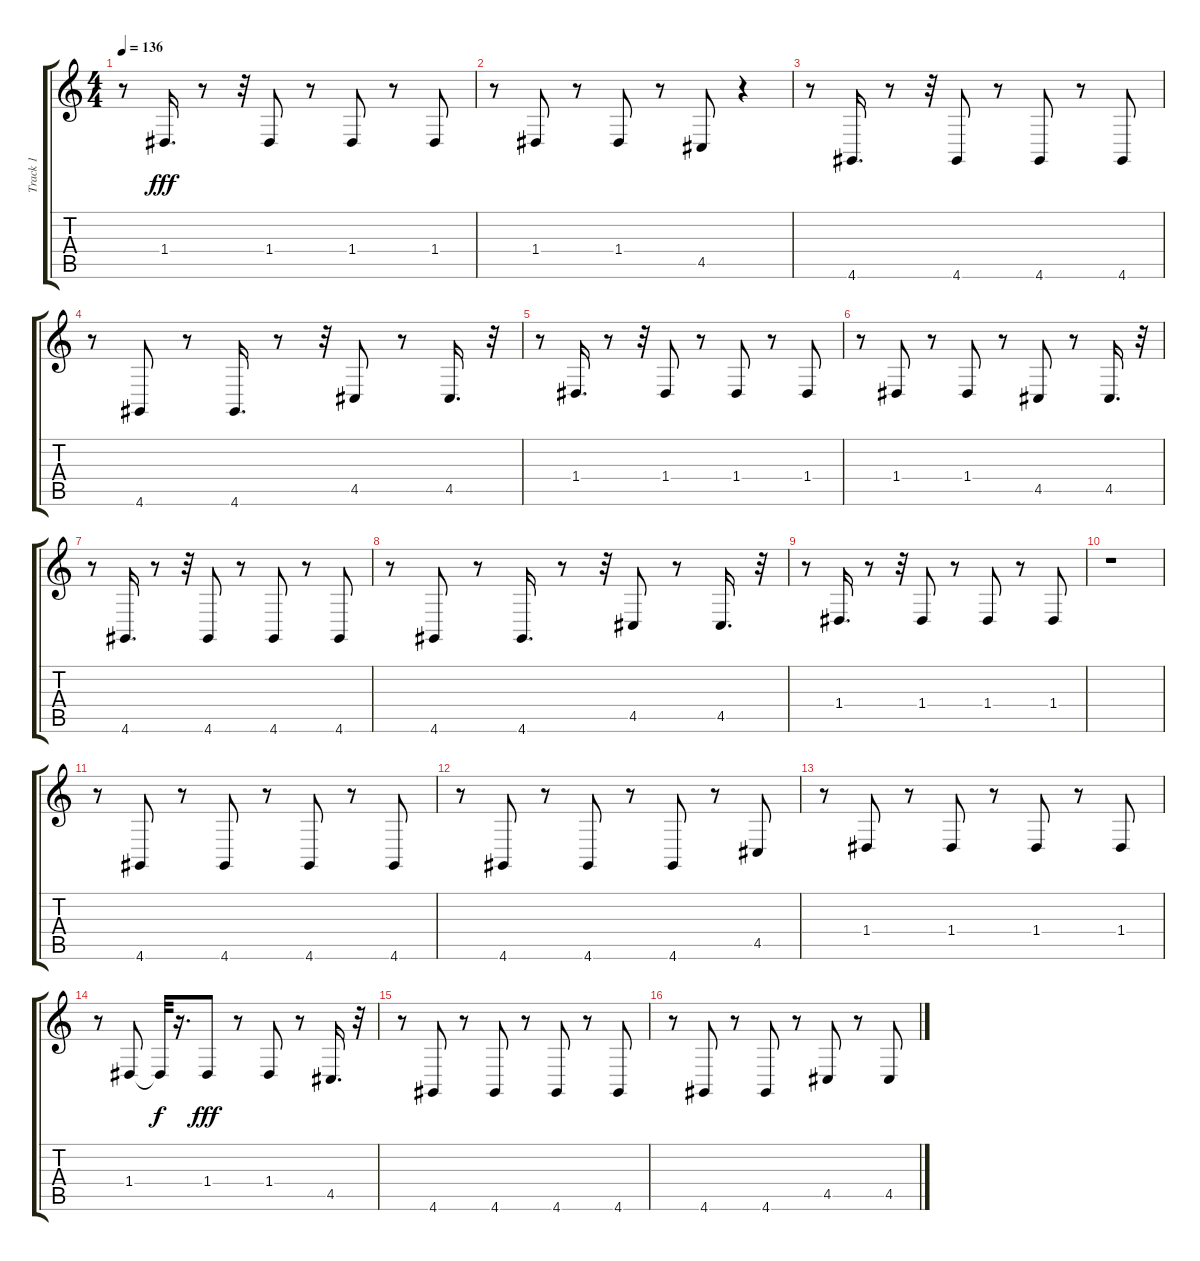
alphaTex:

\track ("Track 1" "Track 1") {instrument percussiveorgan}
\staff {score tabs}
\tuning (E4 B3 G3 D3 A2 E2) {hide}
\ts (4 4)
\tempo 136
\clef g2
\ks c
r.8{dy fff} 1.4.16{d} r.8 r.32 1.4.8 r.8 1.4.8 r.8 1.4.8 |
r.8 1.4.8 r.8 1.4.8 r.8 4.5.8 r.4 |
r.8 4.6.16{d} r.8 r.32 4.6.8 r.8 4.6.8 r.8 4.6.8 |
r.8 4.6.8 r.8 4.6.16{d} r.8 r.32 4.5.8 r.8 4.5.16{d} r.32 |
r.8 1.4.16{d} r.8 r.32 1.4.8 r.8 1.4.8 r.8 1.4.8 |
r.8 1.4.8 r.8 1.4.8 r.8 4.5.8 r.8 4.5.16{d} r.32 |
r.8 4.6.16{d} r.8 r.32 4.6.8 r.8 4.6.8 r.8 4.6.8 |
r.8 4.6.8 r.8 4.6.16{d} r.8 r.32 4.5.8 r.8 4.5.16{d} r.32 |
r.8 1.4.16{d} r.8 r.32 1.4.8 r.8 1.4.8 r.8 1.4.8 |
r.1 |
r.8 4.6.8 r.8 4.6.8 r.8 4.6.8 r.8 4.6.8 |
r.8 4.6.8 r.8 4.6.8 r.8 4.6.8 r.8 4.5.8 |
r.8 1.4.8 r.8 1.4.8 r.8 1.4.8 r.8 1.4.8 |
r.8 1.4.8 1.4{t}.32{dy f} r.16{d} 1.4.8{dy fff} r.8 1.4.8 r.8 4.5.16{d} r.32 |
r.8 4.6.8 r.8 4.6.8 r.8 4.6.8 r.8 4.6.8 |
r.8 4.6.8 r.8 4.6.8 r.8 4.5.8 r.8 4.5.8
